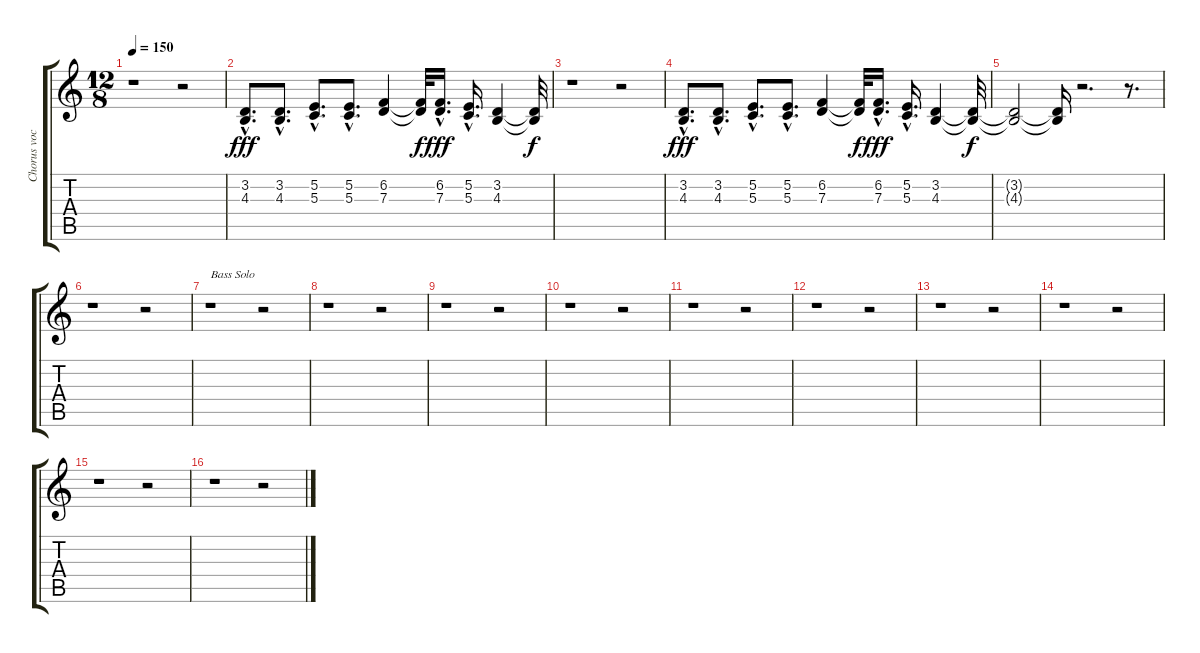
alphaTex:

\track ("Chorus vocals" "Chorus voc") {instrument pad4choir}
\staff {score tabs}
\tuning (E4 B3 G3 D3 A2 E2) {hide}
\ts (12 8)
\tempo 150
\clef g2
\ks c
r.1{dy f} r.2 |
(3.2{hac} 4.3{hac}).8{d dy fff} (3.2{hac} 4.3{hac}).8{d} (5.2{hac} 5.3{hac}).8{d} (5.2{hac} 5.3{hac}).8{d} (6.2 7.3).4 (6.2{t} 7.3{t}).32{dy f} (6.2{hac} 7.3{hac}).16{d dy fff} (5.2{hac} 5.3{hac}).16{d} (3.2 4.3).4 (3.2{t} 4.3{t}).32{dy f} |
r.1 r.2 |
(3.2{hac} 4.3{hac}).8{d dy fff} (3.2{hac} 4.3{hac}).8{d} (5.2{hac} 5.3{hac}).8{d} (5.2{hac} 5.3{hac}).8{d} (6.2 7.3).4 (6.2{t} 7.3{t}).32{dy f} (6.2{hac} 7.3{hac}).16{d dy fff} (5.2{hac} 5.3{hac}).16{d} (3.2 4.3).4 (3.2{t} 4.3{t}).32{dy f} |
(3.2{t} 4.3{t}).2 (3.2{t} 4.3{t}).16 r.2{d} r.8{d} |
r.1 r.2 |
r.1{txt "Bass Solo"} r.2 |
r.1 r.2 |
r.1 r.2 |
r.1 r.2 |
r.1 r.2 |
r.1 r.2 |
r.1 r.2 |
r.1 r.2 |
r.1 r.2 |
r.1 r.2
